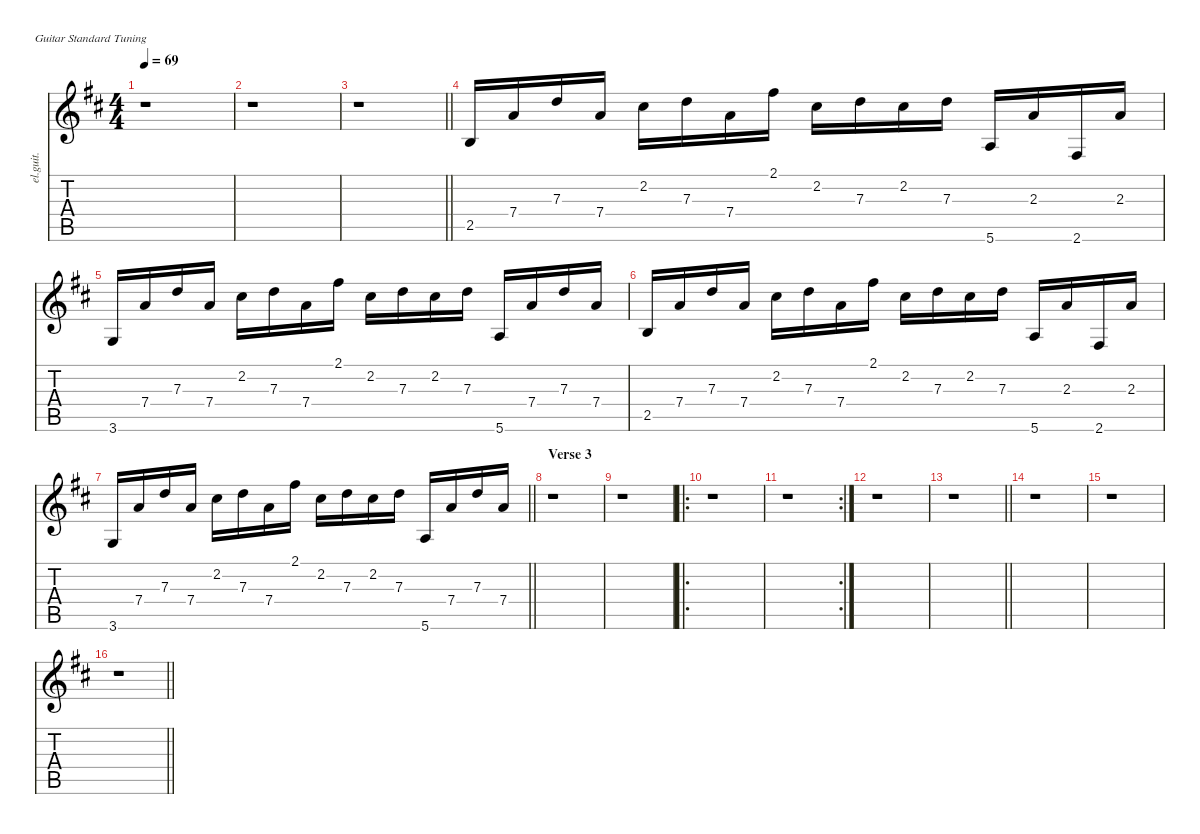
\defaultSystemsLayout 4
\hideDynamics
\bracketExtendMode nobrackets
\otherSystemsTrackNameOrientation horizontal
\track ("Guitar 2" "el.guit.") {instrument electricguitarjazz}
\staff {score tabs}
\tuning (E4 B3 G3 D3 A2 E2)
\ts (4 4)
\tempo 69
\clef g2
\ks bminor
r.1{dy f beam Down} |
r.1{beam Down} |
\barLineRight lightlight
r.1{beam Down} |
2.5{acc forcenatural}.16{beam Up} 7.4{acc forcenatural}.16{beam Up} 7.3{acc forcenatural}.16{beam Up} 7.4{acc forcenatural}.16{beam Up} 2.2{acc #}.16{beam Down} 7.3{acc forcenatural}.16{beam Down} 7.4{acc forcenatural}.16{beam Down} 2.1{acc #}.16{beam Down} 2.2{acc #}.16{beam Down} 7.3{acc forcenatural}.16{beam Down} 2.2{acc #}.16{beam Down} 7.3{acc forcenatural}.16{beam Down} 5.6{acc forcenatural}.16{beam Up} 2.3{acc forcenatural}.16{beam Up} 2.6{acc #}.16{beam Up} 2.3{acc forcenatural}.16{beam Up} |
3.6{acc forcenatural}.16{beam Up} 7.4{acc forcenatural}.16{beam Up} 7.3{acc forcenatural}.16{beam Up} 7.4{acc forcenatural}.16{beam Up} 2.2{acc #}.16{beam Down} 7.3{acc forcenatural}.16{beam Down} 7.4{acc forcenatural}.16{beam Down} 2.1{acc #}.16{beam Down} 2.2{acc #}.16{beam Down} 7.3{acc forcenatural}.16{beam Down} 2.2{acc #}.16{beam Down} 7.3{acc forcenatural}.16{beam Down} 5.6{acc forcenatural}.16{beam Up} 7.4{acc forcenatural}.16{beam Up} 7.3{acc forcenatural}.16{beam Up} 7.4{acc forcenatural}.16{beam Up} |
2.5{acc forcenatural}.16{beam Up} 7.4{acc forcenatural}.16{beam Up} 7.3{acc forcenatural}.16{beam Up} 7.4{acc forcenatural}.16{beam Up} 2.2{acc #}.16{beam Down} 7.3{acc forcenatural}.16{beam Down} 7.4{acc forcenatural}.16{beam Down} 2.1{acc #}.16{beam Down} 2.2{acc #}.16{beam Down} 7.3{acc forcenatural}.16{beam Down} 2.2{acc #}.16{beam Down} 7.3{acc forcenatural}.16{beam Down} 5.6{acc forcenatural}.16{beam Up} 2.3{acc forcenatural}.16{beam Up} 2.6{acc #}.16{beam Up} 2.3{acc forcenatural}.16{beam Up} |
\barLineRight lightlight
3.6{acc forcenatural}.16{beam Up} 7.4{acc forcenatural}.16{beam Up} 7.3{acc forcenatural}.16{beam Up} 7.4{acc forcenatural}.16{beam Up} 2.2{acc #}.16{beam Down} 7.3{acc forcenatural}.16{beam Down} 7.4{acc forcenatural}.16{beam Down} 2.1{acc #}.16{beam Down} 2.2{acc #}.16{beam Down} 7.3{acc forcenatural}.16{beam Down} 2.2{acc #}.16{beam Down} 7.3{acc forcenatural}.16{beam Down} 5.6{acc forcenatural}.16{beam Up} 7.4{acc forcenatural}.16{beam Up} 7.3{acc forcenatural}.16{beam Up} 7.4{acc forcenatural}.16{beam Up} |
\section ("" "Verse 3")
r.1{beam Down} |
r.1{beam Down} |
\ro
r.1{beam Down} |
\rc 2
r.1{beam Down} |
r.1{beam Down} |
\barLineRight lightlight
r.1{beam Down} |
r.1{beam Down} |
r.1{beam Down} |
\barLineRight lightlight
r.1{beam Down}
